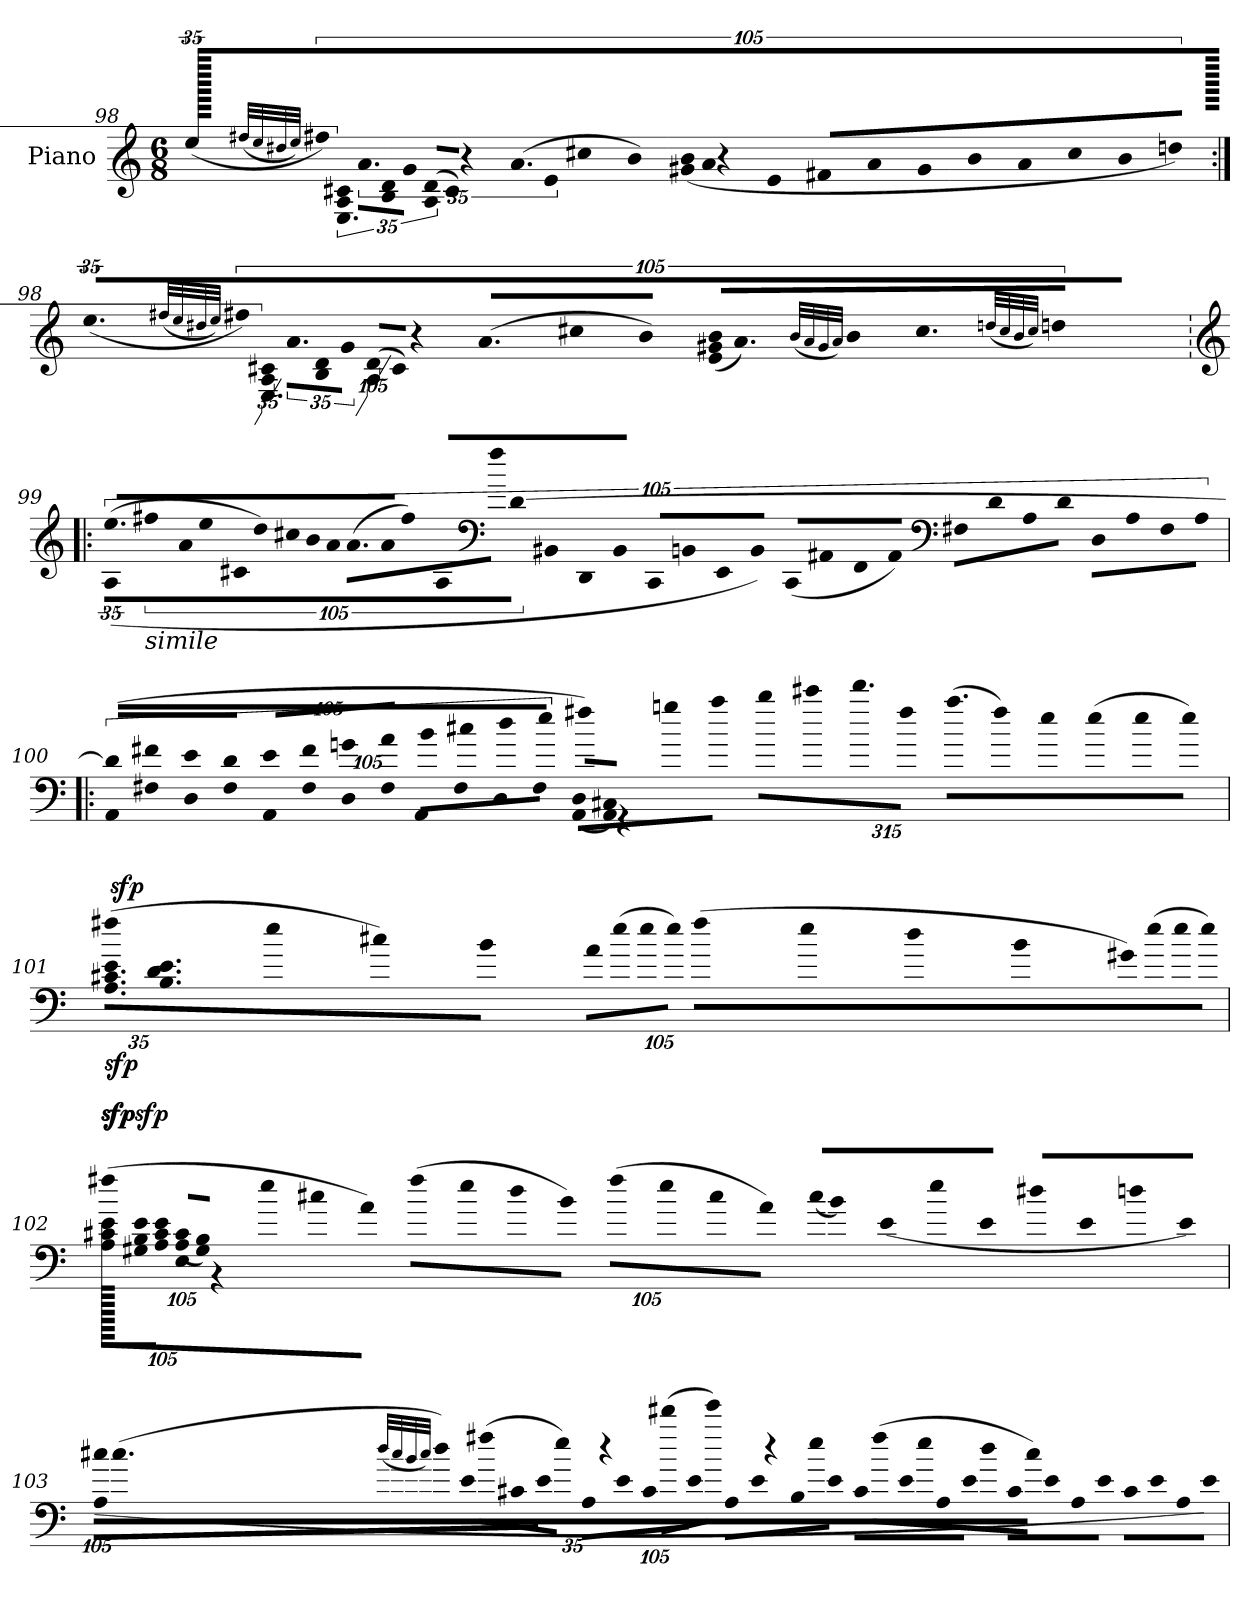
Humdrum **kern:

**kern	**dynam
*part1	*part1
*staff1	*staff1
*I"Piano	*
*I'Pno.	*
!!LO:LB:g=z
*M6/8	*
=98	=98
!LO:N:vis=16.	!
*^	*
*	*^	*
*	*	*^	*
(>2240ee\LL	840ryy	1680ryy	1680ryy	.
(<32qff#/LLL	.	.	.	.
32qee/	.	.	.	.
32qdd#X/	.	.	.	.
32qee/JJJ)	.	.	.	.
!LO:N:vis=32	!	!	!	!
6720ff#\JJk)	.	.	.	.
!LO:N:vis=8.	!	!LO:N:vis=4	!LO:N:vis=4.	!
(>1120a/L	.	840A/ 840c#/	560E\	.
!	!LO:N:vis=8.	!	!	!
.	1120a\L	.	.	.
!LO:N:vis=32	!	!	!	!
6720cc#/LL	.	.	.	.
!LO:N:vis=32	!	!	!	!
6720b/JJJ)	.	.	.	.
!LO:N:vis=8	!	!LO:N:vis=8	!	!
(<1680g#/ 1680b/L	.	1680B/ 1680d/	.	.
!	!LO:N:vis=16	!	!	!
.	3360g#\Jk	.	.	.
!LO:N:vis=16	!LO:N:vis=4	!LO:N:vis=8	!LO:N:vis=4	!
3360a/	840e\	(>1680d/L	840A\	.
!LO:N:vis=32.	!	!	!	!
4480r	.	.	.	.
!LO:N:vis=64	!	!	!	!
13440e/JJkk	.	.	.	.
!LO:N:vis=64	!	!LO:N:vis=8	!	!
13440f#/LLLL	.	1680c#/J)	.	.
!LO:N:vis=64	!	!	!	!
13440a/	.	.	.	.
!LO:N:vis=64	!	!	!	!
13440g#/	.	.	.	.
!LO:N:vis=64	!	!	!	!
13440b/	.	.	.	.
!LO:N:vis=64	!	!	!	!
13440a/	.	.	.	.
!LO:N:vis=64	!	!	!	!
13440cc#/	.	.	.	.
!LO:N:vis=64	!	!	!	!
13440b/	.	.	.	.
!LO:N:vis=64	!	!	!	!
13440ddn/JJJJ)	.	.	.	.
!	!	!LO:N:vis=8	!	!
1680ryy	1680ryy	1680r	1680ryy	.
!!LO:PB:g=z	!!	!!	!!
=98X1:|!	=98X1:|!	=98X1:|!	=98X1:|!	=98X1:|!
!LO:N:vis=16.	!	!	!	!
(>2240ee\LL	420ryy	560ryy	560ryy	.
(<32qff#/LLL	.	.	.	.
32qee/	.	.	.	.
32qdd#X/	.	.	.	.
32qee/JJJ)	.	.	.	.
!LO:N:vis=32	!	!	!	!
6720ff#\JJk)	.	.	.	.
!LO:N:vis=8.	!	!	!	!
(>1120a/L	.	.	.	.
!LO:N:vis=32	!	!	!	!
6720cc#/LL	.	.	.	.
!LO:N:vis=32	!	!	!	!
6720b/JJJ)	.	.	.	.
!LO:N:vis=8	!	!LO:N:vis=4	!LO:N:vis=4.	!
(>1680e/ 1680g#/ 1680b/L	.	840A/ 840c#/	560E\	.
!LO:N:vis=16.	!LO:N:vis=8.	!	!	!
2240a/L)	1120a\L	.	.	.
(<32qb/LLL	.	.	.	.
32qa/	.	.	.	.
32qg#/	.	.	.	.
32qa/JJJ)	.	.	.	.
!LO:N:vis=32	!	!	!	!
6720b/K	.	.	.	.
!LO:N:vis=16.	!	!LO:N:vis=8	!	!
2240cc#/	.	1680B/ 1680d/	.	.
!	!LO:N:vis=16	!	!	!
.	3360g#\Jk	.	.	.
(<32qddn/LLL	.	.	.	.
32qcc#/	.	.	.	.
32qb/	.	.	.	.
32qcc#/JJJ)	.	.	.	.
!LO:N:vis=32	!	!	!	!
6720dd/JJk	.	.	.	.
!	!	!LO:N:vis=8	!LO:N:vis=4	!
560ryy	560ryy	(>1680d/L	840A\	.
!	!	!LO:N:vis=8	!	!
.	.	1680c#/J)	.	.
!	!	!LO:N:vis=8	!	!
.	.	1680r	1680ryy	.
*v	*v	*v	*v	*
!!LO:LB:g=z
=99|!:	=99|!:
*clefG2	*
*^	*
*	*^	*
*	*	*^	*
!LO:N:vis=16.	!LO:N:vis=32	!	!	!
*	*v	*v	*v	*
(>2240ee\LL	(<6720A/LLL	.
!	!LO:N:vis=32	!
.	6720a/	.
!	!LO:N:vis=32	!
.	6720c#/	.
!LO:N:vis=64	!LO:N:vis=32	!
13440ff#\LL	6720a/JJJ	.
!LO:N:vis=64	!	!
13440ee\JJ	.	.
!LO:N:vis=16	!LO:N:vis=32	!
3360dd\)	6720A/LLL	.
!	!LO:N:vis=32	!
.	6720g#/	.
!LO:N:vis=16	!LO:N:vis=32	!
3360cc#\	6720B/	.
!	!LO:N:vis=32	!
.	6720g#/JJJ	.
!LO:N:vis=16	!LO:N:vis=32	!
3360b\	6720A/LLL	.
!	!LO:N:vis=32	!
.	6720gn/	.
!LO:N:vis=16	!LO:N:vis=32	!
3360a\JJ	6720c#/	.
!	!LO:N:vis=32	!
.	6720g/JJJ)	.
!LO:N:vis=16.	!LO:N:vis=32	!
(>2240a\LL	(<6720A/LLL	.
!	!LO:N:vis=32	!
.	6720f#/	.
!	!LO:N:vis=32	!
.	6720d/	.
!LO:N:vis=32	!LO:N:vis=32	!
6720ff#\JK)	6720f#/JJJ)	.
*clefF4	*	*
!LO:TX:b:i:t=simile	!	!
!LO:N:vis=8	!LO:N:vis=32	!
1680ff#\J	6720F#\LLL	.
!	!LO:N:vis=32	!
.	6720d\	.
!	!LO:N:vis=32	!
.	6720A\	.
!	!LO:N:vis=32	!
.	6720d\JJJ	.
!LO:N:vis=8	!LO:N:vis=32	!
[1680d/	6720D\LLL	.
!	!LO:N:vis=32	!
.	6720A\	.
!	!LO:N:vis=32	!
.	6720F#\	.
!	!LO:N:vis=32	!
.	6720A\JJJ	.
!!LO:LB:g=z	!!
=100	=100	=100
!LO:N:vis=64	!LO:N:vis=32	!
(>13440d/LLLL]	6720AA/LLL	.
!LO:N:vis=64	!	!
13440f#/	.	.
!LO:N:vis=64	!LO:N:vis=32	!
13440e/	6720F#/	.
!LO:N:vis=64	!	!
13440d/JJJJ	.	.
!LO:N:vis=64	!LO:N:vis=32	!
13440e/LLLL	6720D/	.
!LO:N:vis=64	!	!
13440f#/	.	.
!LO:N:vis=64	!LO:N:vis=32	!
13440gn/	6720F#/	.
!LO:N:vis=64	!	!
13440a/JJJJ	.	.
!LO:N:vis=64	!LO:N:vis=32	!
13440b\LLLL	6720AA/	.
!LO:N:vis=64	!	!
13440cc#\	.	.
!LO:N:vis=64	!LO:N:vis=32	!
13440dd\	6720F#/	.
!LO:N:vis=64	!	!
13440ee\JJJJ	.	.
*Xbrackettup	*	*
!LO:N:vis=32	!LO:N:vis=32	!
10080ff#\LLL)	6720D/	.
!LO:N:vis=32	!	!
10080ggn\	.	.
!	!LO:N:vis=32	!
.	6720F#/	.
!LO:N:vis=32	!	!
10080aa\JJJ	.	.
!LO:N:vis=32	!LO:N:vis=32	!
6720bb\LLL	6720AA/	.
!LO:N:vis=32	!LO:N:vis=32	!
6720ccc#\	6720F#/	.
!LO:N:vis=32.	!LO:N:vis=32	!
4480ddd\	6720D/	.
!	!LO:N:vis=32	!
.	6720F#/JJJ	.
!LO:N:vis=64	!	!
13440ff#\JJJk	.	.
!LO:N:vis=16.	!LO:N:vis=8	!
(>2240aa\LL	(<1680AA/ 1680D/L	.
!LO:N:vis=32	!	!
6720ff#\K)	.	.
!LO:N:vis=16	!LO:N:vis=8	!
3360ee\	1680AA/ 1680C#/J)	.
!LO:N:vis=16	!	!
(>3360ee\	.	.
!LO:N:vis=16	!LO:N:vis=8	!
3360ee\	1680r	.
!LO:N:vis=16	!	!
3360ee\JJ)	.	.
=101	=101	=101
!LO:N:vis=32	!LO:N:vis=4.	!
(>6720ff#\LLL	560A\ 560c#\ 560e\	.
!LO:N:vis=32	!	!LO:DY:b
6720ee\	.	sfp
!LO:N:vis=32	!	!
6720cc#\)	.	.
!LO:N:vis=32	!	!
6720b\JJJ	.	.
!LO:N:vis=16	!	!
3360a\LL	.	.
!LO:N:vis=16	!	!
(>3360ee\	.	.
!LO:N:vis=16	!	!
3360ee\	.	.
!LO:N:vis=16	!	!
3360ee\JJ)	.	.
!LO:N:vis=32	!LO:N:vis=4.	!LO:DY:a
(>6720ff#\LLL	560B\ 560d\ 560e\	sfp
!LO:N:vis=32	!	!
6720ee\	.	.
!LO:N:vis=32	!	!
6720dd\	.	.
!LO:N:vis=32	!	!
6720b\J	.	.
!LO:N:vis=16	!	!
3360g#\)	.	.
!LO:N:vis=16	!	!
(>3360ee\	.	.
!LO:N:vis=16	!	!
3360ee\	.	.
!LO:N:vis=16	!	!
3360ee\JJ)	.	.
!!LO:LB:g=z	!!
=102	=102	=102
!LO:N:vis=32	!LO:N:vis=8	!LO:DY:a
*	*^	*
(>6720ff#\LLL	1680A\ 1680c#\ 1680e\L	560ryy	sfp
!LO:N:vis=32	!	!	!
6720ee\	.	.	.
!LO:N:vis=32	!	!	!
6720cc#\	.	.	.
!LO:N:vis=32	!	!	!
6720a\JJJ)	.	.	.
!LO:N:vis=32	!LO:N:vis=8	!	!LO:DY:a
(>6720ff#\LLL	1680G#\ 1680B\ 1680e\	.	sfp
!LO:N:vis=32	!	!	!
6720ee\	.	.	.
!LO:N:vis=32	!	!	!
6720dd\	.	.	.
!LO:N:vis=32	!	!	!
6720b\JJJ)	.	.	.
!LO:N:vis=32	!LO:N:vis=8	!	!LO:DY:a
(>6720ff#\LLL	1680A\ 1680c#\ 1680e\J	.	sfp
!LO:N:vis=32	!	!	!
6720ee\	.	.	.
!LO:N:vis=32	!	!	!
6720cc#\	.	.	.
!LO:N:vis=32	!	!	!
6720a\JJJ)	.	.	.
!LO:N:vis=8	!LO:N:vis=8	!LO:N:vis=4	!
(<1680cc#/L	(>1680A/ 1680c#/L	840E\	.
!LO:N:vis=32	!LO:N:vis=8	!	!
6720b/LL)	1680G#/ 1680B/J)	.	.
!LO:N:vis=32	!	!	!
(<6720e/	.	.	.
!LO:N:vis=32	!	!	!
6720ee/	.	.	.
!LO:N:vis=32	!	!	!
6720e/JJJ	.	.	.
!LO:N:vis=32	!LO:N:vis=8	!	!
6720dd#X/LLL	1680r	1680ryy	.
!LO:N:vis=32	!	!	!
6720e/	.	.	.
!LO:N:vis=32	!	!	!
6720ddn/	.	.	.
!LO:N:vis=32	!	!	!
6720e/JJJ)	.	.	.
*	*v	*v	*
!!LO:PB:g=z
=103	=103	=103
!LO:N:vis=8	!LO:N:vis=32	!
1680cc#\L	(>6720A\LLL	.
!	!LO:N:vis=32	!
.	6720e\	.
!	!LO:N:vis=32	!
.	6720c#\	.
!	!LO:N:vis=32	!
.	6720e\JJJ	.
!LO:N:vis=8.	!LO:N:vis=32	!
(>1120cc#\	6720A\LLL	.
!	!LO:N:vis=32	!
.	6720e\	.
!	!LO:N:vis=32	!
.	6720c#\	.
!	!LO:N:vis=32	!
.	6720e\JJJ	.
!	!LO:N:vis=32	!
.	6720A\LLL	.
!	!LO:N:vis=32	!
.	6720e\	.
(<32qdd/LLL	.	.
32qcc#/	.	.
32qb/	.	.
32qcc#/JJJ)	.	.
!LO:N:vis=16	!LO:N:vis=32	!
3360dd\Jk)	6720B\	.
!	!LO:N:vis=32	!
.	6720e\JJJ	.
!LO:N:vis=16	!LO:N:vis=32	!
(>3360ff#\LL	6720c#\LLL	.
!	!LO:N:vis=32	!
.	6720e\	.
!LO:N:vis=32	!LO:N:vis=32	!
6720ee\JJk)	6720A\	.
!LO:N:vis=32	!LO:N:vis=32	!
6720r	6720e\JJJ	.
!LO:N:vis=16	!LO:N:vis=32	!
(>3360ddd#X\LL	6720c#\LLL	.
!	!LO:N:vis=32	!
.	6720e\	.
!LO:N:vis=32	!LO:N:vis=32	!
6720eee\JJk)	6720A\	.
!LO:N:vis=64	!LO:N:vis=32	!
13440r	6720e\JJJ	.
!LO:N:vis=64	!	!
13440ee\	.	.
!LO:N:vis=32	!LO:N:vis=32	!
(>6720ff#\LLL	6720c#\LLL	.
!LO:N:vis=32	!LO:N:vis=32	!
6720ee\	6720e\	.
!LO:N:vis=32	!LO:N:vis=32	!
6720dd\	6720A\	.
!LO:N:vis=32	!LO:N:vis=32	!
6720cc#\JJJ)	6720e\JJJ)	.
*v	*v	*
=	=
*-	*-
